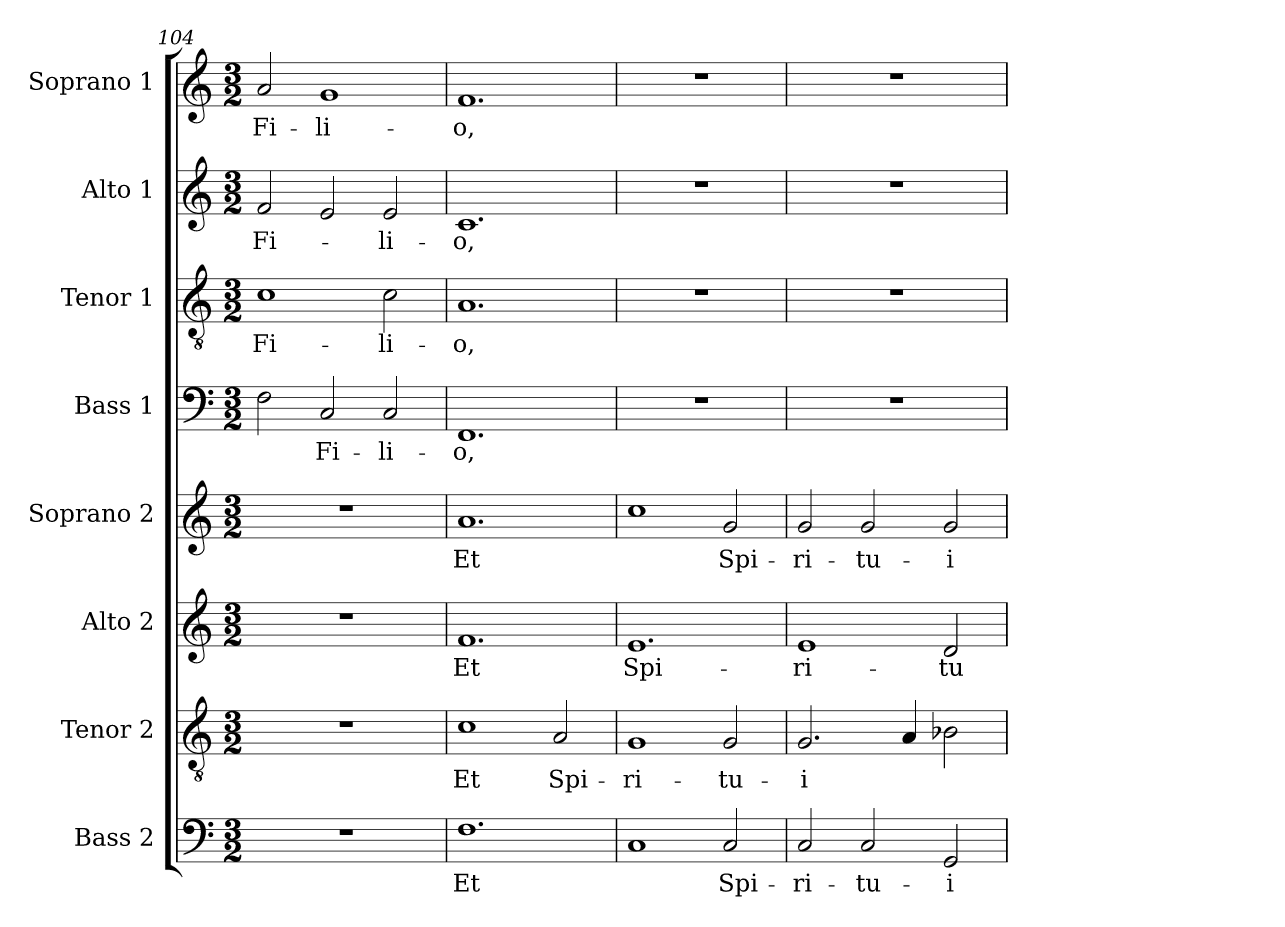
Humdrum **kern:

**kern	**text	**kern	**text	**kern	**text	**kern	**text	**kern	**text	**kern	**text	**kern	**text	**kern	**text
*part8	*part8	*part7	*part7	*part6	*part6	*part5	*part5	*part4	*part4	*part3	*part3	*part2	*part2	*part1	*part1
*staff8	*staff8	*staff7	*staff7	*staff6	*staff6	*staff5	*staff5	*staff4	*staff4	*staff3	*staff3	*staff2	*staff2	*staff1	*staff1
*I"Bass 2	*	*I"Tenor 2	*	*I"Alto 2	*	*I"Soprano 2	*	*I"Bass 1	*	*I"Tenor 1	*	*I"Alto 1	*	*I"Soprano 1	*
*clefF4	*	*clefGv2	*	*clefG2	*	*clefG2	*	*clefF4	*	*clefGv2	*	*clefG2	*	*clefG2	*
*k[]	*	*k[]	*	*k[]	*	*k[]	*	*k[]	*	*k[]	*	*k[]	*	*k[]	*
*M3/2	*	*M3/2	*	*M3/2	*	*M3/2	*	*M3/2	*	*M3/2	*	*M3/2	*	*M3/2	*
=104	=104	=104	=104	=104	=104	=104	=104	=104	=104	=104	=104	=104	=104	=104	=104
1.r	.	1.r	.	1.r	.	1.r	.	2F\	.	1c	Fi-	2f/	Fi-	2a/	Fi-
.	.	.	.	.	.	.	.	2C/	Fi-	.	.	2e/	.	1g	-li-
.	.	.	.	.	.	.	.	2C/	li-	2c\	li-	2e/	li-	.	.
=105	=105	=105	=105	=105	=105	=105	=105	=105	=105	=105	=105	=105	=105	=105	=105
1.F	Et	1c	Et	1.f	Et	1.a	Et	1.FF	o,	1.A	o,	1.c	o,	1.f	-o,
.	.	2A/	Spi-	.	.	.	.	.	.	.	.	.	.	.	.
=106	=106	=106	=106	=106	=106	=106	=106	=106	=106	=106	=106	=106	=106	=106	=106
1C	.	1G	ri-	1.e	Spi-	1cc	.	1.r	.	1.r	.	1.r	.	1.r	.
2C/	Spi-	2G/	tu-	.	.	2g/	Spi-	.	.	.	.	.	.	.	.
=107	=107	=107	=107	=107	=107	=107	=107	=107	=107	=107	=107	=107	=107	=107	=107
2C/	ri-	2.G/	-i	1e	ri-	2g/	ri-	1.r	.	1.r	.	1.r	.	1.r	.
2C/	tu-	.	.	.	.	2g/	tu-	.	.	.	.	.	.	.	.
.	.	4A/	.	.	.	.	.	.	.	.	.	.	.	.	.
2GG/	i	2B-X\	.	2d/	tu-	2g/	i	.	.	.	.	.	.	.	.
=	=	=	=	=	=	=	=	=	=	=	=	=	=	=	=
*-	*-	*-	*-	*-	*-	*-	*-	*-	*-	*-	*-	*-	*-	*-	*-
